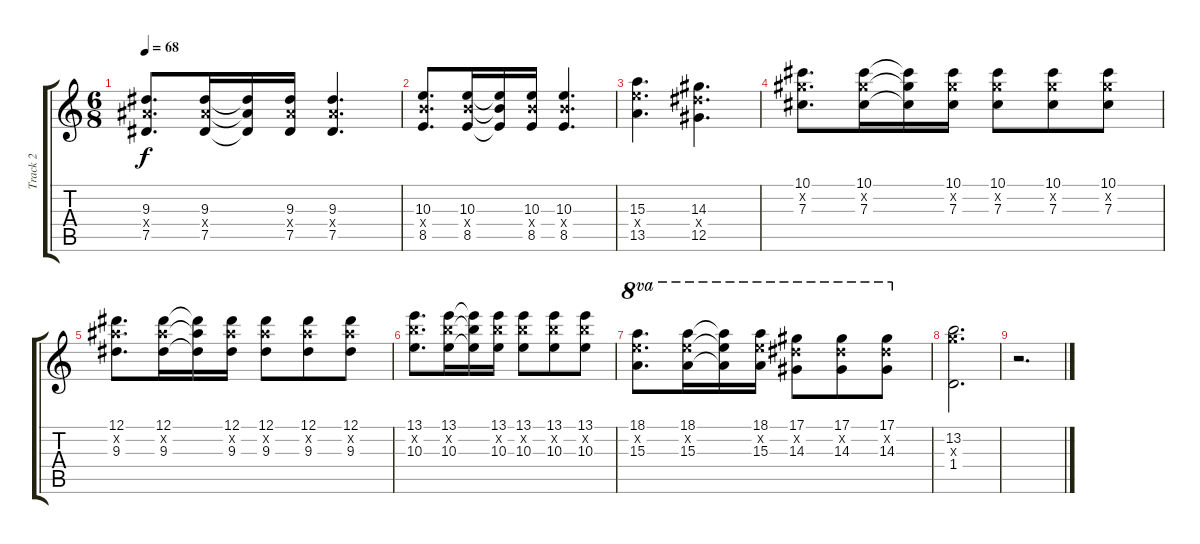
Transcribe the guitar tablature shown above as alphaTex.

\track ("Track 2" "Track 2") {instrument distortionguitar}
\staff {score tabs}
\tuning (Eb4 Bb3 Gb3 Db3 Ab2 Eb2) {hide}
\ts (6 8)
\tempo 68
\clef g2
\ks c
(9.3 9.4{x} 7.5).8{d dy f} (9.3 9.4{x} 7.5).16 (9.3{t} 9.4{t} 7.5{t}).16 (9.3 9.4{x} 7.5).16 (9.3 9.4{x} 7.5).4{d} |
(10.3 10.4{x} 8.5).8{d} (10.3 10.4{x} 8.5).16 (10.3{t} 10.4{t} 8.5{t}).16 (10.3 10.4{x} 8.5).16 (10.3 10.4{x} 8.5).4{d} |
(15.3 15.4{x} 13.5).4{d} (14.3 14.4{x} 12.5).4{d} |
(10.1 10.2{x} 7.3).8{d} (10.1 10.2{x} 7.3).16 (10.1{t} 10.2{t} 7.3{t}).16 (10.1 10.2{x} 7.3).16 (10.1 10.2{x} 7.3).8 (10.1 10.2{x} 7.3).8 (10.1 10.2{x} 7.3).8 |
(12.1 12.2{x} 9.3).8{d} (12.1 12.2{x} 9.3).16 (12.1{t} 12.2{t} 9.3{t}).16 (12.1 12.2{x} 9.3).16 (12.1 12.2{x} 9.3).8 (12.1 12.2{x} 9.3).8 (12.1 12.2{x} 9.3).8 |
(13.1 13.2{x} 10.3).8{d} (13.1 13.2{x} 10.3).16 (13.1{t} 13.2{t} 10.3{t}).16 (13.1 13.2{x} 10.3).16 (13.1 13.2{x} 10.3).8 (13.1 13.2{x} 10.3).8 (13.1 13.2{x} 10.3).8 |
(18.1 18.2{x} 15.3).8{d ot 8va} (18.1 18.2{x} 15.3).16{ot 8va} (18.1{t} 18.2{t} 15.3{t}).16{ot 8va} (18.1 18.2{x} 15.3).16{ot 8va} (17.1 17.2{x} 14.3).8{ot 8va} (17.1 17.2{x} 14.3).8{ot 8va} (17.1 17.2{x} 14.3).8{ot 8va} |
(13.2 13.3{x} 1.4).2{d} |
r.2{d}
